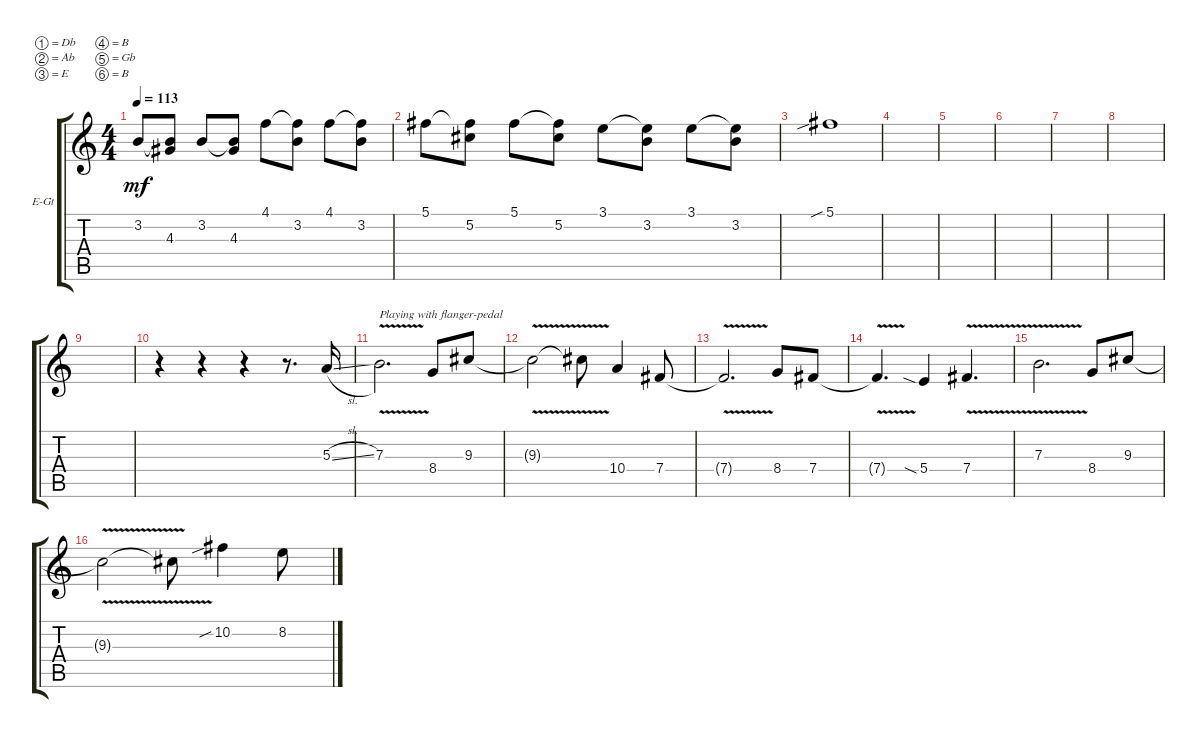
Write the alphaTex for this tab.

\bracketExtendMode groupsimilarinstruments
\firstSystemTrackNameOrientation horizontal
\otherSystemsTrackNameOrientation horizontal
\track ("Solo Guitar" "E-Gt") {instrument distortionguitar}
\staff {score tabs}
\tuning (Db4 Ab3 E3 B2 Gb2 B1)
\ts (4 4)
\tempo 113
\clef g2
\ks c
3.2.8{dy mf} (4.3 3.2{t}).8 3.2.8 (4.3 3.2{t}).8 4.1.8 (3.2 4.1{t}).8 4.1.8 (3.2 4.1{t}).8 |
5.1.8 (5.2 5.1{t}).8 5.1.8 (5.2 5.1{t}).8 3.1.8 (3.2 3.1{t}).8 3.1.8 (3.2 3.1{t}).8 |
5.1{sib}.1 |
|
|
|
|
|
|
r.4 r.4 r.4 r.8{d} 5.3{sl}.16 |
7.3{v}.2{d txt "Playing with flanger-pedal"} 8.4.8 9.3.8 |
9.3{v t}.2 9.3{v t}.8 10.4.4 7.4.8 |
7.4{v t}.2{d} 8.4.8 7.4.8 |
7.4{v t}.4{d} 5.4{sia}.4 7.4{v}.4{d} |
7.3{v}.2{d} 8.4.8 9.3.8 |
9.3{v t}.2 9.3{v t}.8 10.2{sib}.4 8.2.8
